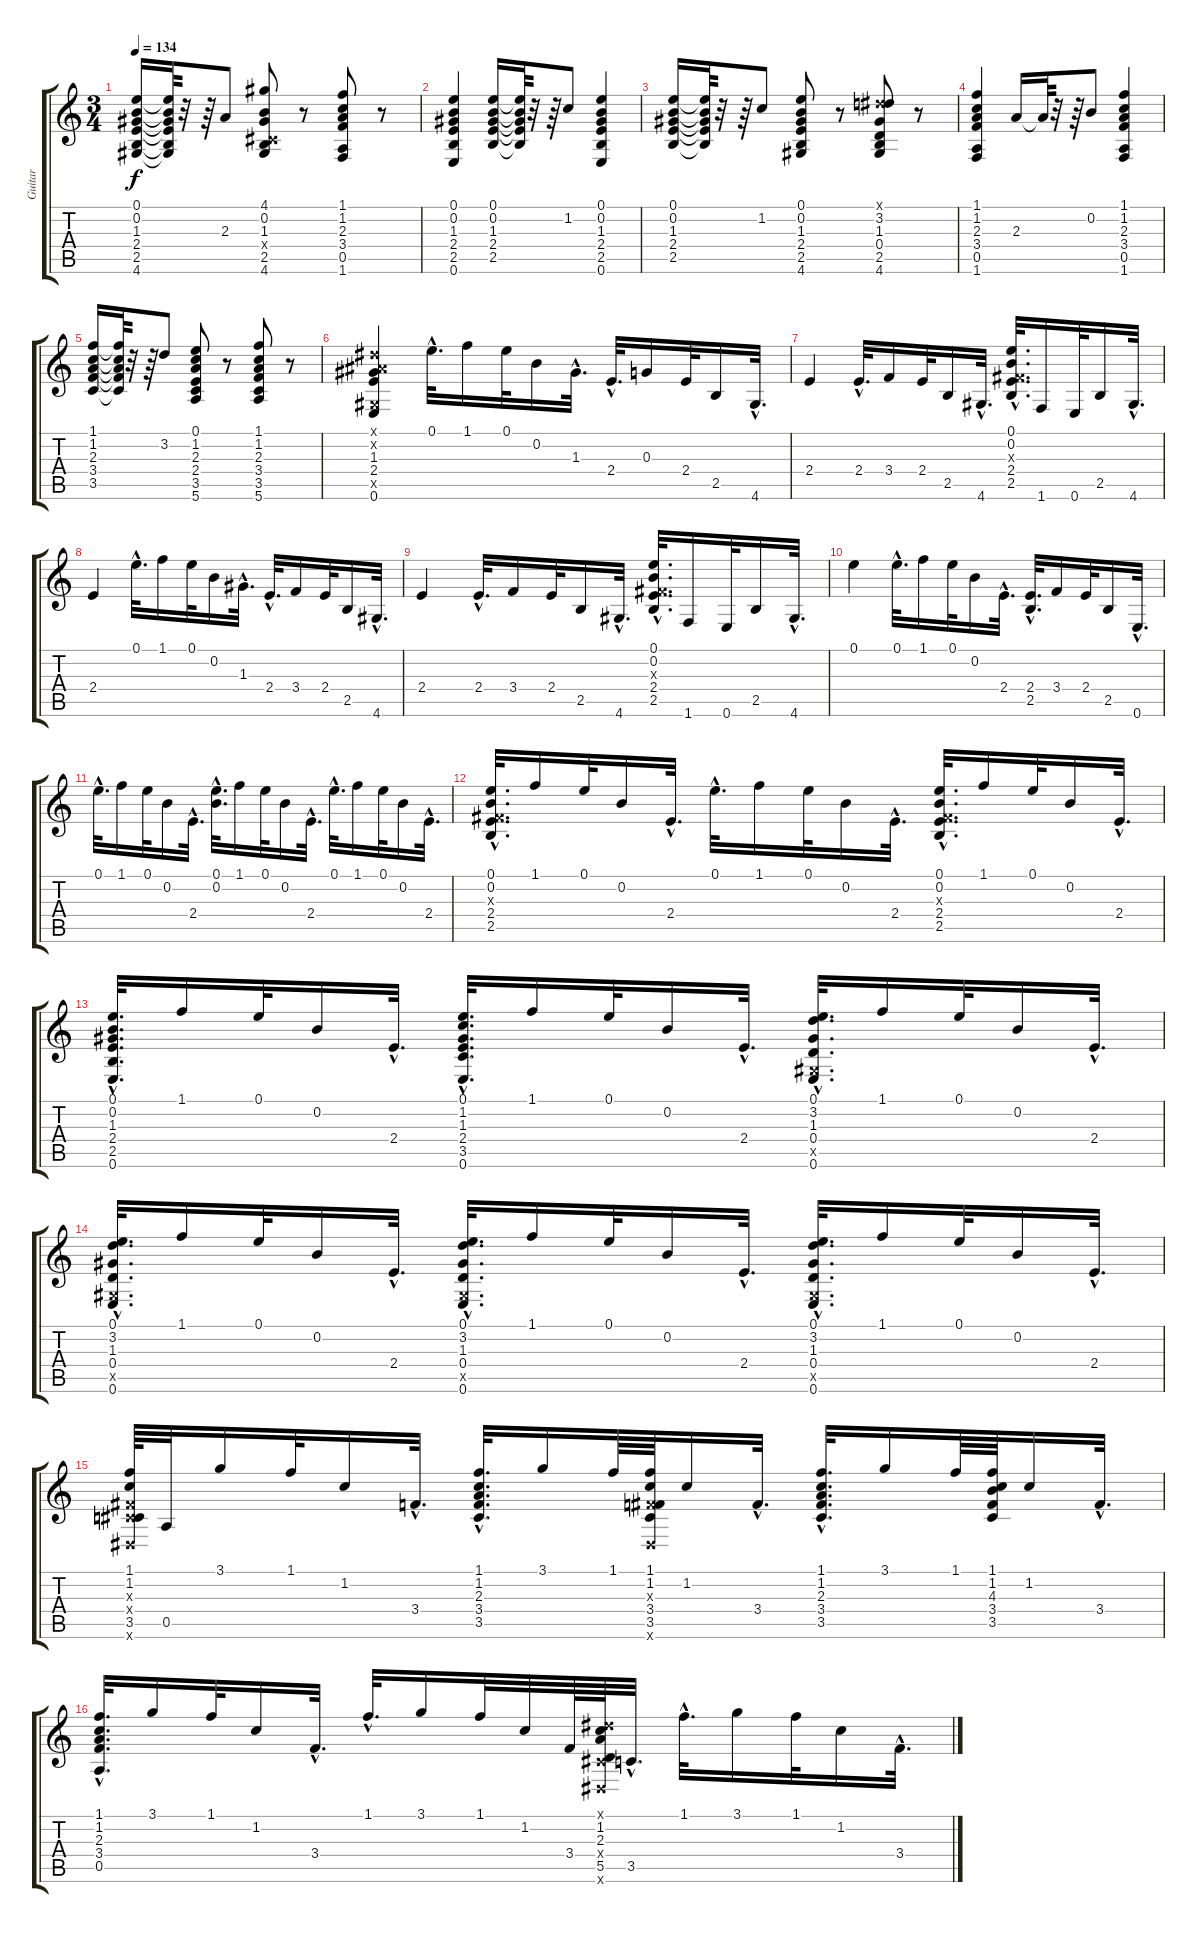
\track ("Guitar" "Guitar") {instrument acousticguitarsteel}
\staff {score tabs}
\tuning (E4 B3 G3 D3 A2 E2) {hide}
\ts (3 4)
\tempo 134
\clef g2
\ks c
(0.1 0.2 1.3 2.4 2.5 4.6).16{dy f} (0.1{t} 0.2{t} 1.3{t} 2.4{t} 2.5{t} 4.6{t}).64 r.32 r.64 2.3.8 (4.1 0.2 1.3 -1.4{x} 2.5 4.6).8 r.8 (1.1 1.2 2.3 3.4 0.5 1.6).8 r.8 |
(0.1 0.2 1.3 2.4 2.5 0.6).4 (0.1 0.2 1.3 2.4 2.5).16 (0.1{t} 0.2{t} 1.3{t} 2.4{t} 2.5{t}).64 r.32 r.64 1.2.8 (0.1 0.2 1.3 2.4 2.5 0.6).4 |
(0.1 0.2 1.3 2.4 2.5).16 (0.1{t} 0.2{t} 1.3{t} 2.4{t} 2.5{t}).64 r.32 r.64 1.2.8 (0.1 0.2 1.3 2.4 2.5 4.6).8 r.8 (-1.1{x} 3.2 1.3 0.4 2.5 4.6).8 r.8 |
(1.1 1.2 2.3 3.4 0.5 1.6).4 2.3.16 2.3{t}.64 r.32 r.64 0.2.8 (1.1 1.2 2.3 3.4 0.5 1.6).4 |
(1.1 1.2 2.3 3.4 3.5).16 (1.1{t} 1.2{t} 2.3{t} 3.4{t} 3.5{t}).64 r.32 r.64 3.2.8 (0.1 1.2 2.3 2.4 3.5 5.6).8 r.8 (1.1 1.2 2.3 3.4 3.5 5.6).8 r.8 |
(-1.1{x} -1.2{x} 1.3 2.4 -1.5{x} 0.6).4 0.1{hac}.32{d} 1.1.16 0.1.32 0.2.16 1.3{hac}.32{d} 2.4{hac}.32{d} 0.3.16 2.4.32 2.5.16 4.6{hac}.32{d} |
2.4.4 2.4{hac}.32{d} 3.4.16 2.4.32 2.5.16 4.6{hac}.32{d} (0.1{hac} 0.2{hac} -1.3{hac x} 2.4{hac} 2.5{hac}).32{d} 1.6.16 0.6.32 2.5.16 4.6{hac}.32{d} |
2.4.4 0.1{hac}.32{d} 1.1.16 0.1.32 0.2.16 1.3{hac}.32{d} 2.4{hac}.32{d} 3.4.16 2.4.32 2.5.16 4.6{hac}.32{d} |
2.4.4 2.4{hac}.32{d} 3.4.16 2.4.32 2.5.16 4.6{hac}.32{d} (0.1{hac} 0.2{hac} -1.3{hac x} 2.4{hac} 2.5{hac}).32{d} 1.6.16 0.6.32 2.5.16 4.6{hac}.32{d} |
0.1.4 0.1{hac}.32{d} 1.1.16 0.1.32 0.2.16 2.4{hac}.32{d} (2.4{hac} 2.5{hac}).32{d} 3.4.16 2.4.32 2.5.16 0.6{hac}.32{d} |
0.1{hac}.32{d} 1.1.16 0.1.32 0.2.16 2.4{hac}.32{d} (0.1{hac} 0.2{hac}).32{d} 1.1.16 0.1.32 0.2.16 2.4{hac}.32{d} 0.1{hac}.32{d} 1.1.16 0.1.32 0.2.16 2.4{hac}.32{d} |
(0.1{hac} 0.2{hac} -1.3{hac x} 2.4{hac} 2.5{hac}).32{d} 1.1.16 0.1.32 0.2.16 2.4{hac}.32{d} 0.1{hac}.32{d} 1.1.16 0.1.32 0.2.16 2.4{hac}.32{d} (0.1{hac} 0.2{hac} -1.3{hac x} 2.4{hac} 2.5{hac}).32{d} 1.1.16 0.1.32 0.2.16 2.4{hac}.32{d} |
(0.1{hac} 0.2{hac} 1.3{hac} 2.4{hac} 2.5{hac} 0.6{hac}).32{d} 1.1.16 0.1.32 0.2.16 2.4{hac}.32{d} (0.1{hac} 1.2{hac} 1.3{hac} 2.4{hac} 3.5{hac} 0.6{hac}).32{d} 1.1.16 0.1.32 0.2.16 2.4{hac}.32{d} (0.1{hac} 3.2{hac} 1.3{hac} 0.4{hac} -1.5{hac x} 0.6{hac}).32{d} 1.1.16 0.1.32 0.2.16 2.4{hac}.32{d} |
(0.1{hac} 3.2{hac} 1.3{hac} 0.4{hac} -1.5{hac x} 0.6{hac}).32{d} 1.1.16 0.1.32 0.2.16 2.4{hac}.32{d} (0.1{hac} 3.2{hac} 1.3{hac} 0.4{hac} -1.5{hac x} 0.6{hac}).32{d} 1.1.16 0.1.32 0.2.16 2.4{hac}.32{d} (0.1{hac} 3.2{hac} 1.3{hac} 0.4{hac} -1.5{hac x} 0.6{hac}).32{d} 1.1.16 0.1.32 0.2.16 2.4{hac}.32{d} |
(1.1 1.2 -1.3{x} -1.4{x} 3.5 -1.6{x}).64 0.5.32 3.1.16 1.1.32 1.2.16 3.4{hac}.32{d} (1.1{hac} 1.2{hac} 2.3{hac} 3.4{hac} 3.5{hac}).32{d} 3.1.16 1.1.64 (1.1 1.2 -1.3{x} 3.4 3.5 -1.6{x}).64 1.2.16 3.4{hac}.32{d} (1.1{hac} 1.2{hac} 2.3{hac} 3.4{hac} 3.5{hac}).32{d} 3.1.16 1.1.64 (1.1 1.2 4.3 3.4 3.5).64 1.2.16 3.4{hac}.32{d} |
(1.1{hac} 1.2{hac} 2.3{hac} 3.4{hac} 0.5{hac}).32{d} 3.1.16 1.1.32 1.2.16 3.4{hac}.32{d} 1.1{hac}.32{d} 3.1.16 1.1.32 1.2.32 3.4.64 (-1.1{x} 1.2 2.3 -1.4{x} 5.5 -1.6{x}).64 3.5{hac}.32{d} 1.1{hac}.32{d} 3.1.16 1.1.32 1.2.16 3.4{hac}.32{d}
